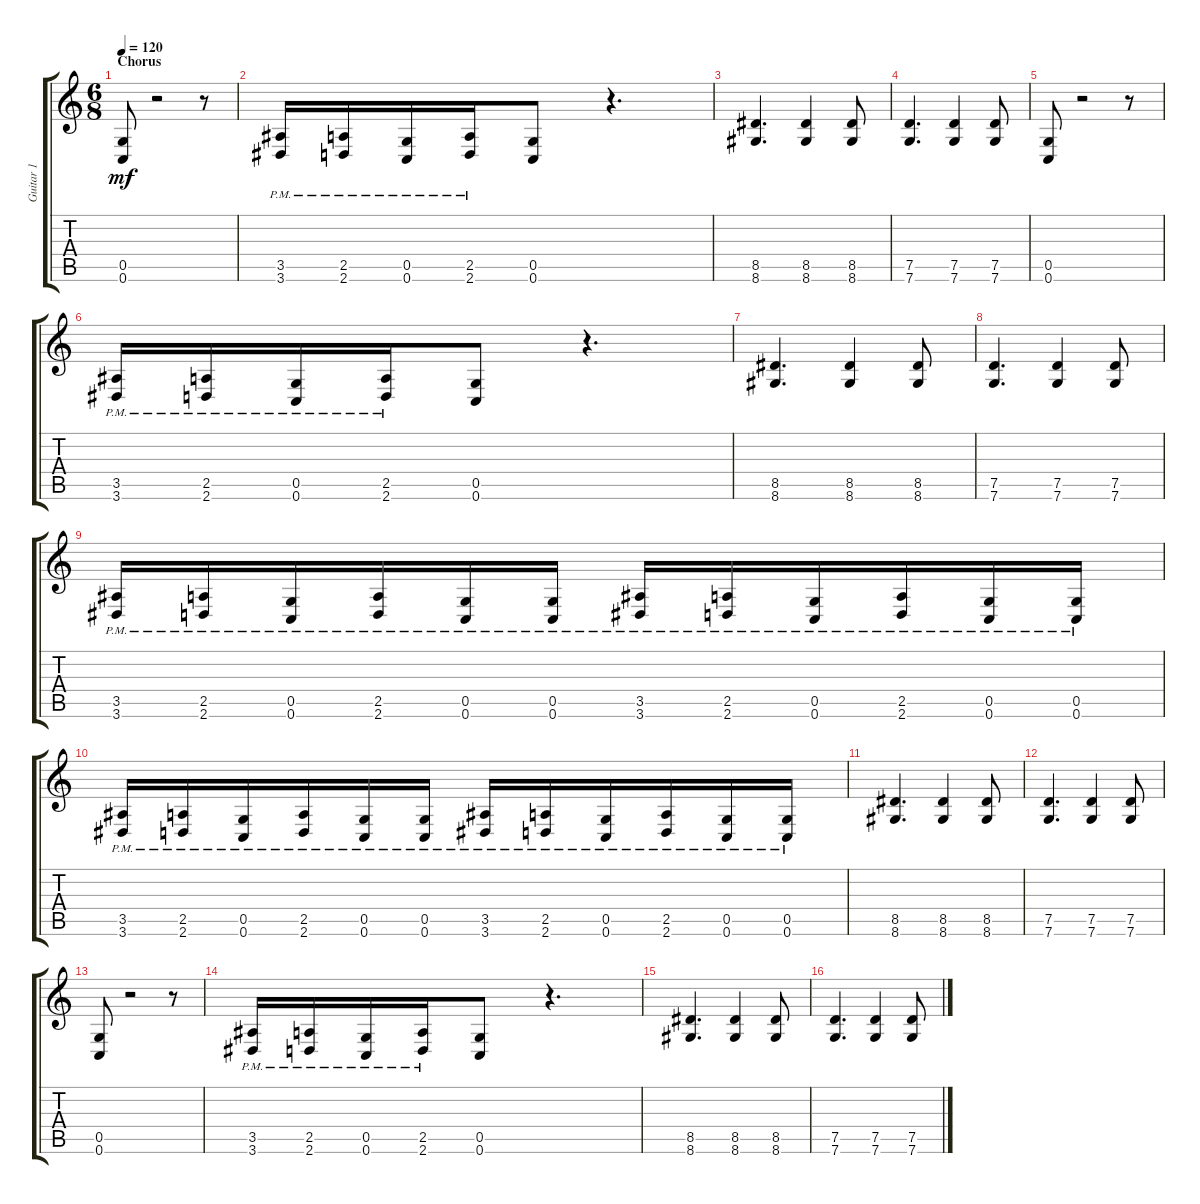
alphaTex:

\track ("Guitar 1" "Guitar 1") {instrument distortionguitar}
\staff {score tabs}
\tuning (D4 A3 F3 C3 G2 C2) {hide}
\ts (6 8)
\section ("" "Chorus")
\tempo 120
\clef g2
\ks c
(0.5 0.6).8{dy mf} r.2 r.8 |
(3.5{pm} 3.6{pm}).16 (2.5{pm} 2.6{pm}).16 (0.5{pm} 0.6{pm}).16 (2.5{pm} 2.6{pm}).16 (0.5 0.6).8 r.4{d} |
(8.5 8.6).4{d} (8.5 8.6).4 (8.5 8.6).8 |
(7.5 7.6).4{d} (7.5 7.6).4 (7.5 7.6).8 |
(0.5 0.6).8 r.2 r.8 |
(3.5{pm} 3.6{pm}).16 (2.5{pm} 2.6{pm}).16 (0.5{pm} 0.6{pm}).16 (2.5{pm} 2.6{pm}).16 (0.5 0.6).8 r.4{d} |
(8.5 8.6).4{d} (8.5 8.6).4 (8.5 8.6).8 |
(7.5 7.6).4{d} (7.5 7.6).4 (7.5 7.6).8 |
(3.5{pm} 3.6{pm}).16 (2.5{pm} 2.6{pm}).16 (0.5{pm} 0.6{pm}).16 (2.5{pm} 2.6{pm}).16 (0.5{pm} 0.6{pm}).16 (0.5{pm} 0.6{pm}).16 (3.5{pm} 3.6{pm}).16 (2.5{pm} 2.6{pm}).16 (0.5{pm} 0.6{pm}).16 (2.5{pm} 2.6{pm}).16 (0.5{pm} 0.6{pm}).16 (0.5{pm} 0.6{pm}).16 |
(3.5{pm} 3.6{pm}).16 (2.5{pm} 2.6{pm}).16 (0.5{pm} 0.6{pm}).16 (2.5{pm} 2.6{pm}).16 (0.5{pm} 0.6{pm}).16 (0.5{pm} 0.6{pm}).16 (3.5{pm} 3.6{pm}).16 (2.5{pm} 2.6{pm}).16 (0.5{pm} 0.6{pm}).16 (2.5{pm} 2.6{pm}).16 (0.5{pm} 0.6{pm}).16 (0.5{pm} 0.6{pm}).16 |
(8.5 8.6).4{d} (8.5 8.6).4 (8.5 8.6).8 |
(7.5 7.6).4{d} (7.5 7.6).4 (7.5 7.6).8 |
(0.5 0.6).8 r.2 r.8 |
(3.5{pm} 3.6{pm}).16 (2.5{pm} 2.6{pm}).16 (0.5{pm} 0.6{pm}).16 (2.5{pm} 2.6{pm}).16 (0.5 0.6).8 r.4{d} |
(8.5 8.6).4{d} (8.5 8.6).4 (8.5 8.6).8 |
(7.5 7.6).4{d} (7.5 7.6).4 (7.5 7.6).8
